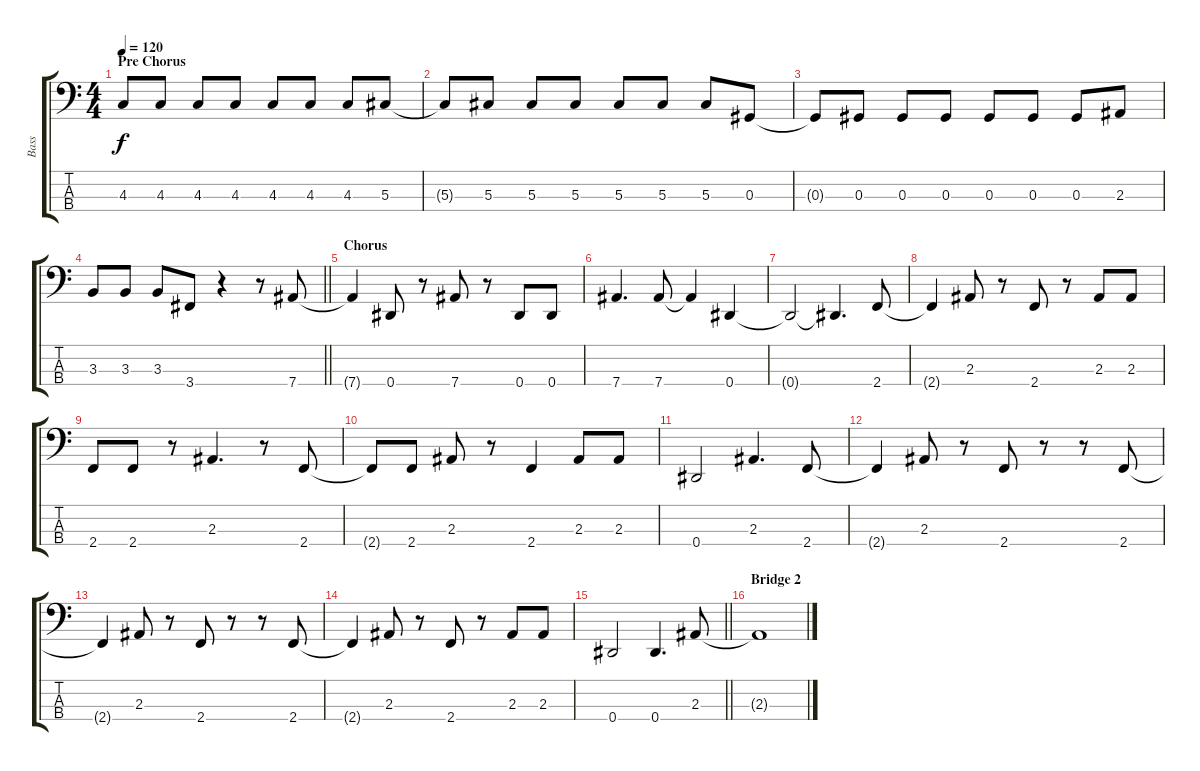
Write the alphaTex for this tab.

\track ("Bass" "Bass") {instrument electricbassfinger}
\staff {score tabs}
\tuning (Gb2 Db2 Ab1 Eb1) {hide}
\ts (4 4)
\section ("" "Pre Chorus")
\tempo 120
\clef f4
\ks c
4.3{t}.8{dy f} 4.3.8 4.3.8 4.3.8 4.3.8 4.3.8 4.3.8 5.3.8 |
5.3{t}.8 5.3.8 5.3.8 5.3.8 5.3.8 5.3.8 5.3.8 0.3.8 |
0.3{t}.8 0.3.8 0.3.8 0.3.8 0.3.8 0.3.8 0.3.8 2.3.8 |
\barLineRight lightlight
3.3.8 3.3.8 3.3.8 3.4.8 r.4 r.8 7.4.8 |
\section ("" "Chorus")
7.4{t}.4 0.4.8 r.8 7.4.8 r.8 0.4.8 0.4.8 |
7.4.4{d} 7.4.8 7.4{t}.4 0.4.4 |
0.4{t}.2 0.4{t}.4{d} 2.4.8 |
2.4{t}.4 2.3.8 r.8 2.4.8 r.8 2.3.8 2.3.8 |
2.4.8 2.4.8 r.8 2.3.4{d} r.8 2.4.8 |
2.4{t}.8 2.4.8 2.3.8 r.8 2.4.4 2.3.8 2.3.8 |
0.4.2 2.3.4{d} 2.4.8 |
2.4{t}.4 2.3.8 r.8 2.4.8 r.8 r.8 2.4.8 |
2.4{t}.4 2.3.8 r.8 2.4.8 r.8 r.8 2.4.8 |
2.4{t}.4 2.3.8 r.8 2.4.8 r.8 2.3.8 2.3.8 |
\barLineRight lightlight
0.4.2 0.4.4{d} 2.3.8 |
\section ("" "Bridge 2")
2.3{t}.1
